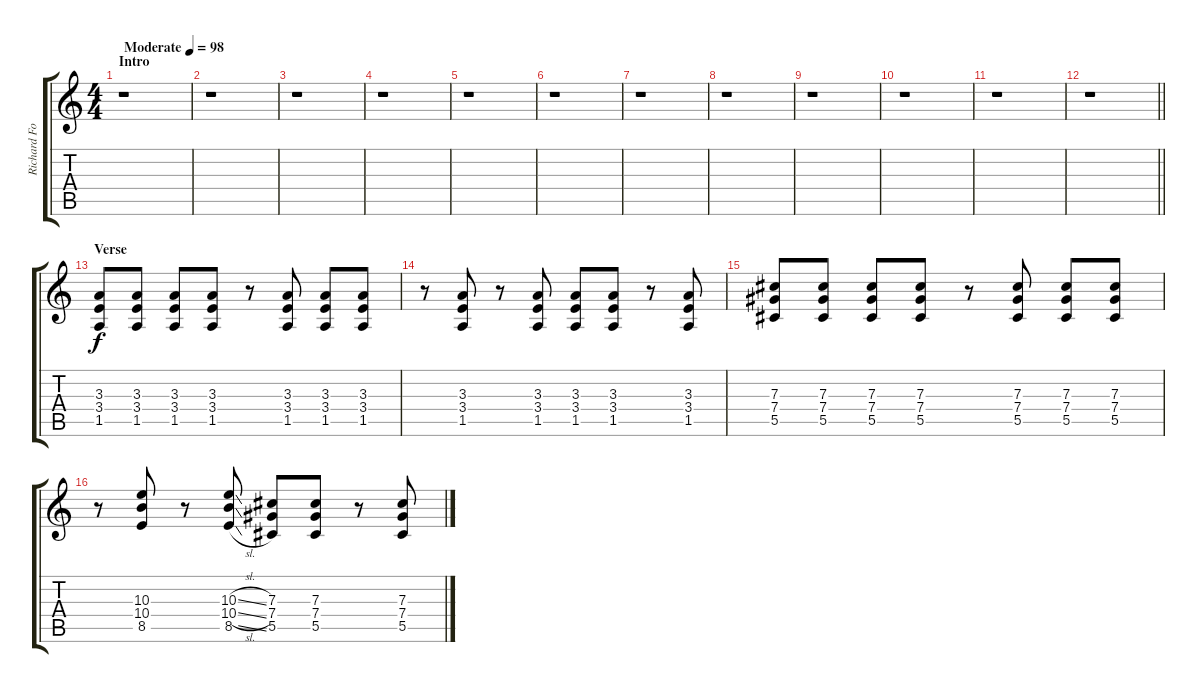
\track ("Richard Fortus" "Richard Fo") {instrument distortionguitar}
\staff {score tabs}
\tuning (Eb4 Bb3 Gb3 Db3 Ab2 Db2) {hide}
\ts (4 4)
\section ("" "Intro")
\tempo (98 "Moderate")
\clef g2
\ks c
r.1{dy f instrument distortionguitar} |
r.1 |
r.1 |
r.1 |
r.1 |
r.1 |
r.1 |
r.1 |
r.1 |
r.1 |
r.1 |
\barLineRight lightlight
r.1 |
\section ("" "Verse")
(3.3 3.4 1.5).8 (3.3 3.4 1.5).8 (3.3 3.4 1.5).8 (3.3 3.4 1.5).8 r.8 (3.3 3.4 1.5).8 (3.3 3.4 1.5).8 (3.3 3.4 1.5).8 |
r.8 (3.3 3.4 1.5).8 r.8 (3.3 3.4 1.5).8 (3.3 3.4 1.5).8 (3.3 3.4 1.5).8 r.8 (3.3 3.4 1.5).8 |
(7.3 7.4 5.5).8 (7.3 7.4 5.5).8 (7.3 7.4 5.5).8 (7.3 7.4 5.5).8 r.8 (7.3 7.4 5.5).8 (7.3 7.4 5.5).8 (7.3 7.4 5.5).8 |
r.8 (10.3 10.4 8.5).8 r.8 (10.3{sl} 10.4{sl} 8.5{sl}).8 (7.3 7.4 5.5).8 (7.3 7.4 5.5).8 r.8 (7.3 7.4 5.5).8
